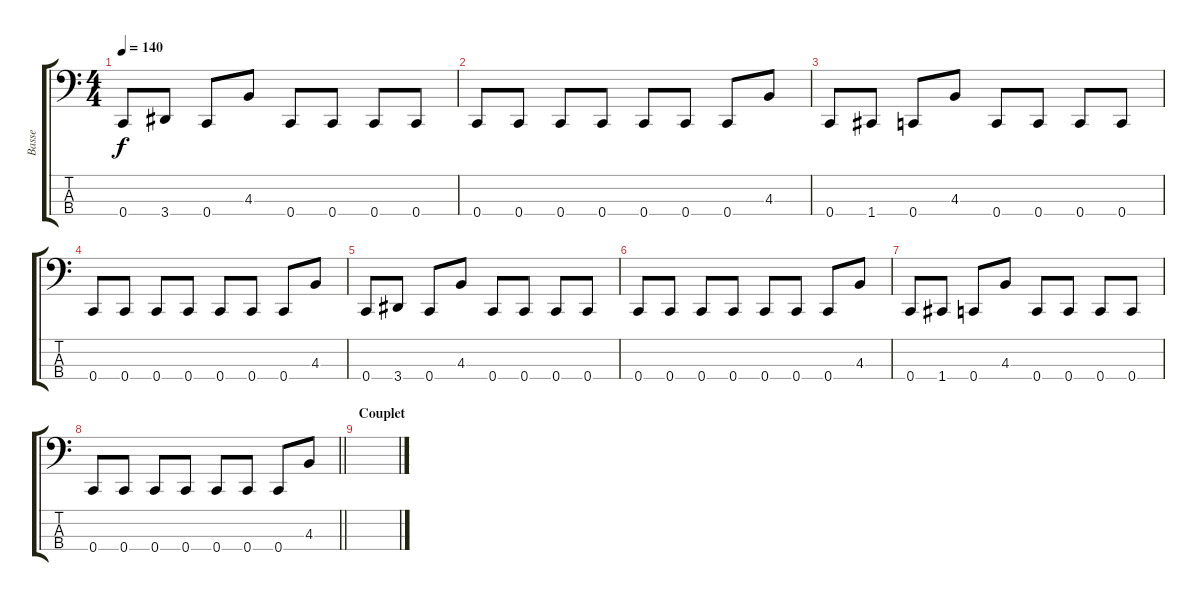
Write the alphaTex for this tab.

\track ("Basse" "Basse") {instrument electricbassfinger}
\staff {score tabs}
\tuning (F2 C2 G1 C1) {hide}
\ts (4 4)
\tempo 140
\clef f4
\ks c
0.4.8{dy f} 3.4.8 0.4.8 4.3.8 0.4.8 0.4.8 0.4.8 0.4.8 |
0.4.8 0.4.8 0.4.8 0.4.8 0.4.8 0.4.8 0.4.8 4.3.8 |
0.4.8 1.4.8 0.4.8 4.3.8 0.4.8 0.4.8 0.4.8 0.4.8 |
0.4.8 0.4.8 0.4.8 0.4.8 0.4.8 0.4.8 0.4.8 4.3.8 |
0.4.8 3.4.8 0.4.8 4.3.8 0.4.8 0.4.8 0.4.8 0.4.8 |
0.4.8 0.4.8 0.4.8 0.4.8 0.4.8 0.4.8 0.4.8 4.3.8 |
0.4.8 1.4.8 0.4.8 4.3.8 0.4.8 0.4.8 0.4.8 0.4.8 |
\barLineRight lightlight
0.4.8 0.4.8 0.4.8 0.4.8 0.4.8 0.4.8 0.4.8 4.3.8 |
\section ("" "Couplet")
